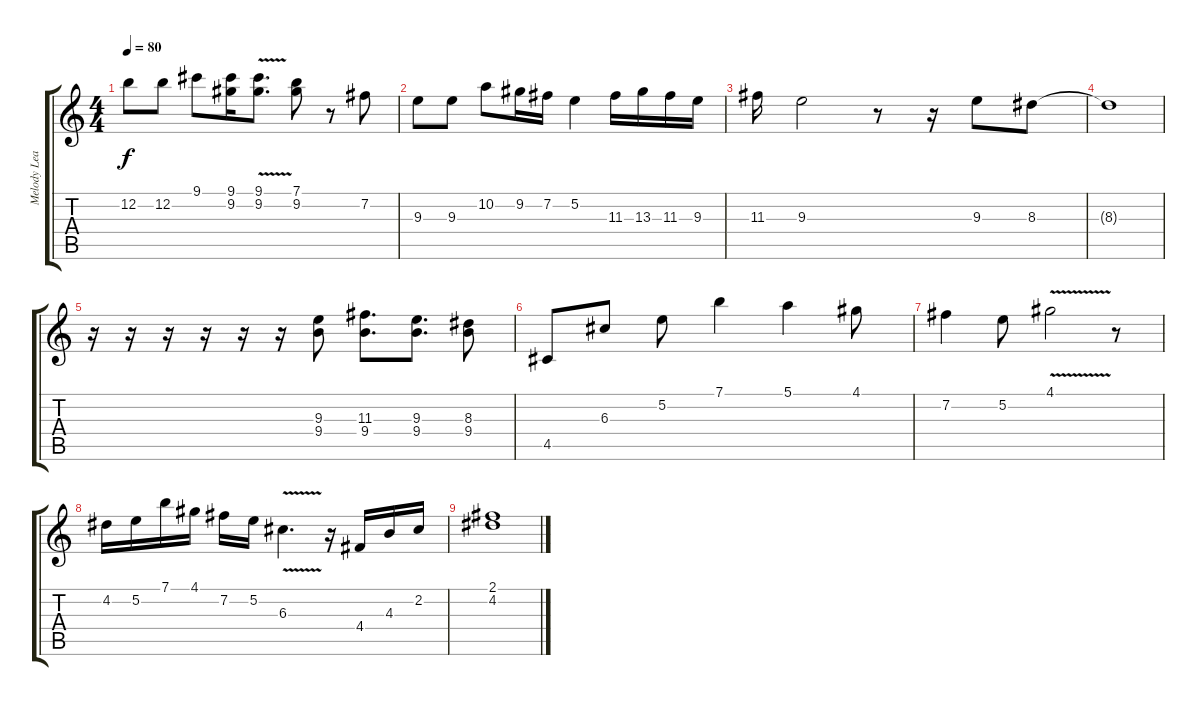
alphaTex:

\track ("Melody Leader" "Melody Lea") {instrument distortionguitar}
\staff {score tabs}
\tuning (E4 B3 G3 D3 A2 E2) {hide}
\ts (4 4)
\tempo 80
\clef g2
\ks c
12.2.8{dy f} 12.2.8 9.1.8 (9.1 9.2).16 (9.1{v} 9.2{v}).8{d} (7.1 9.2).8 r.8 7.2.8 |
9.3.8 9.3.8 10.2.8 9.2.16 7.2.16 5.2.4 11.3.16 13.3.16 11.3.16 9.3.16 |
11.3.16 9.3.2 r.8 r.16 9.3.8 8.3.8 |
8.3{t}.1 |
r.16 r.16 r.16 r.16 r.16 r.16 (9.3 9.4).8 (11.3 9.4).8{d} (9.3 9.4).8{d} (8.3 9.4).8 |
4.5.8 6.3.8 5.2.8 7.1.4 5.1.4 4.1.8 |
7.2.4 5.2.8 4.1{v}.2 r.8 |
4.2.16 5.2.16 7.1.16 4.1.16 7.2.16 5.2.16 6.3{v}.4{d} r.16 4.4.16 4.3.16 2.2.16 |
(2.1 4.2).1
